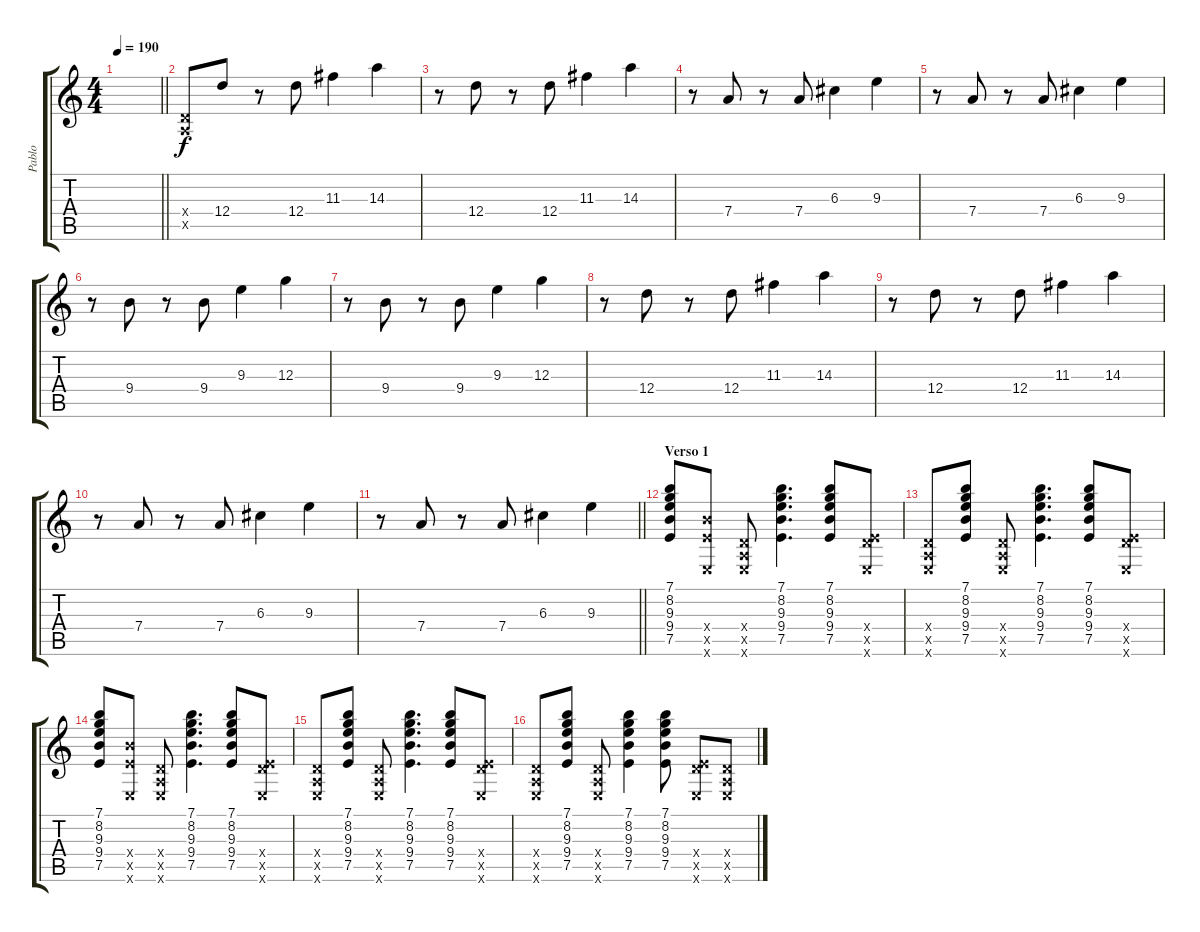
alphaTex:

\track ("Pablo" "Pablo") {instrument distortionguitar}
\staff {score tabs}
\tuning (E4 B3 G3 D3 A2 E2) {hide}
\ts (4 4)
\tempo 190
\clef g2
\barLineRight lightlight
\ks c
|
(0.4{x} 0.5{x}).8 12.4.8 r.8 12.4.8 11.3.4 14.3.4 |
r.8 12.4.8 r.8 12.4.8 11.3.4 14.3.4 |
r.8 7.4.8 r.8 7.4.8 6.3.4 9.3.4 |
r.8 7.4.8 r.8 7.4.8 6.3.4 9.3.4 |
r.8 9.4.8 r.8 9.4.8 9.3.4 12.3.4 |
r.8 9.4.8 r.8 9.4.8 9.3.4 12.3.4 |
r.8 12.4.8 r.8 12.4.8 11.3.4 14.3.4 |
r.8 12.4.8 r.8 12.4.8 11.3.4 14.3.4 |
r.8 7.4.8 r.8 7.4.8 6.3.4 9.3.4 |
\barLineRight lightlight
r.8 7.4.8 r.8 7.4.8 6.3.4 9.3.4 |
\section ("" "Verso 1")
(7.1 8.2 9.3 9.4 7.5).8{volume 10 instrument acousticguitarsteel} (9.4{x} 7.5{x} 0.6{x}).8 (0.4{x} 0.5{x} 0.6{x}).8 (7.1 8.2 9.3 9.4 7.5).4{d} (7.1 8.2 9.3 9.4 7.5).8 (0.4{x} 7.5{x} 0.6{x}).8 |
(0.4{x} 0.5{x} 0.6{x}).8 (7.1 8.2 9.3 9.4 7.5).8 (0.4{x} 0.5{x} 0.6{x}).8 (7.1 8.2 9.3 9.4 7.5).4{d} (7.1 8.2 9.3 9.4 7.5).8 (0.4{x} 7.5{x} 0.6{x}).8 |
(7.1 8.2 9.3 9.4 7.5).8 (9.4{x} 7.5{x} 0.6{x}).8 (0.4{x} 0.5{x} 0.6{x}).8 (7.1 8.2 9.3 9.4 7.5).4{d} (7.1 8.2 9.3 9.4 7.5).8 (0.4{x} 7.5{x} 0.6{x}).8 |
(0.4{x} 0.5{x} 0.6{x}).8 (7.1 8.2 9.3 9.4 7.5).8 (0.4{x} 0.5{x} 0.6{x}).8 (7.1 8.2 9.3 9.4 7.5).4{d} (7.1 8.2 9.3 9.4 7.5).8 (0.4{x} 7.5{x} 0.6{x}).8 |
(0.4{x} 0.5{x} 0.6{x}).8 (7.1 8.2 9.3 9.4 7.5).8 (0.4{x} 0.5{x} 0.6{x}).8 (7.1 8.2 9.3 9.4 7.5).4 (7.1 8.2 9.3 9.4 7.5).8 (0.4{x} 7.5{x} 0.6{x}).8 (0.4{x} 0.5{x} 0.6{x}).8
